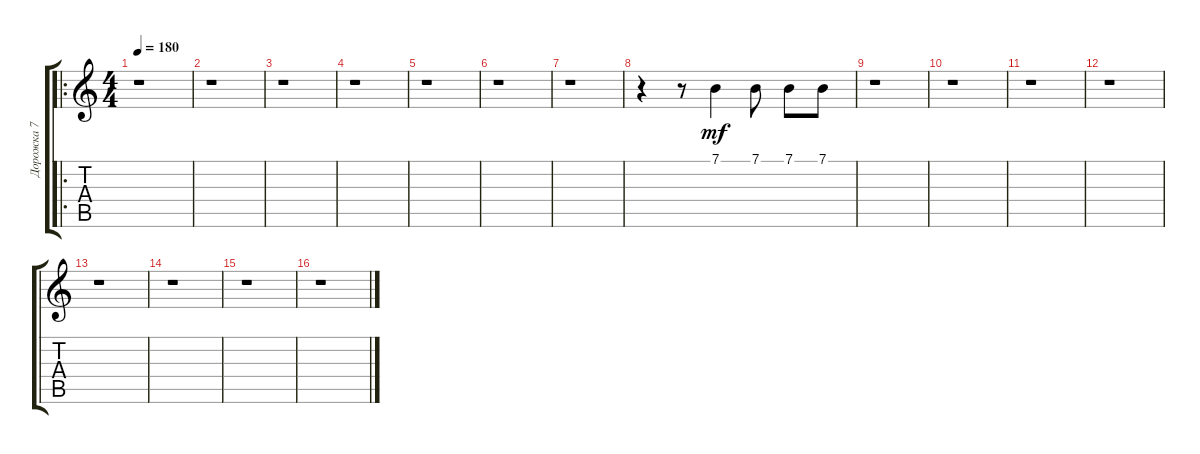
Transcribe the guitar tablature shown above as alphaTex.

\track ("Дорожка 7" "Дорожка 7") {instrument synthvoice}
\staff {score tabs}
\tuning (E4 B3 G3 D3 A2 E2) {hide}
\ro
\ts (4 4)
\tempo 180
\clef g2
\ks c
r.1{dy mf} |
r.1 |
r.1 |
r.1 |
r.1 |
r.1 |
r.1 |
r.4 r.8 7.1.4 7.1.8 7.1.8 7.1.8 |
r.1 |
r.1 |
r.1 |
r.1 |
r.1 |
r.1 |
r.1 |
r.1
